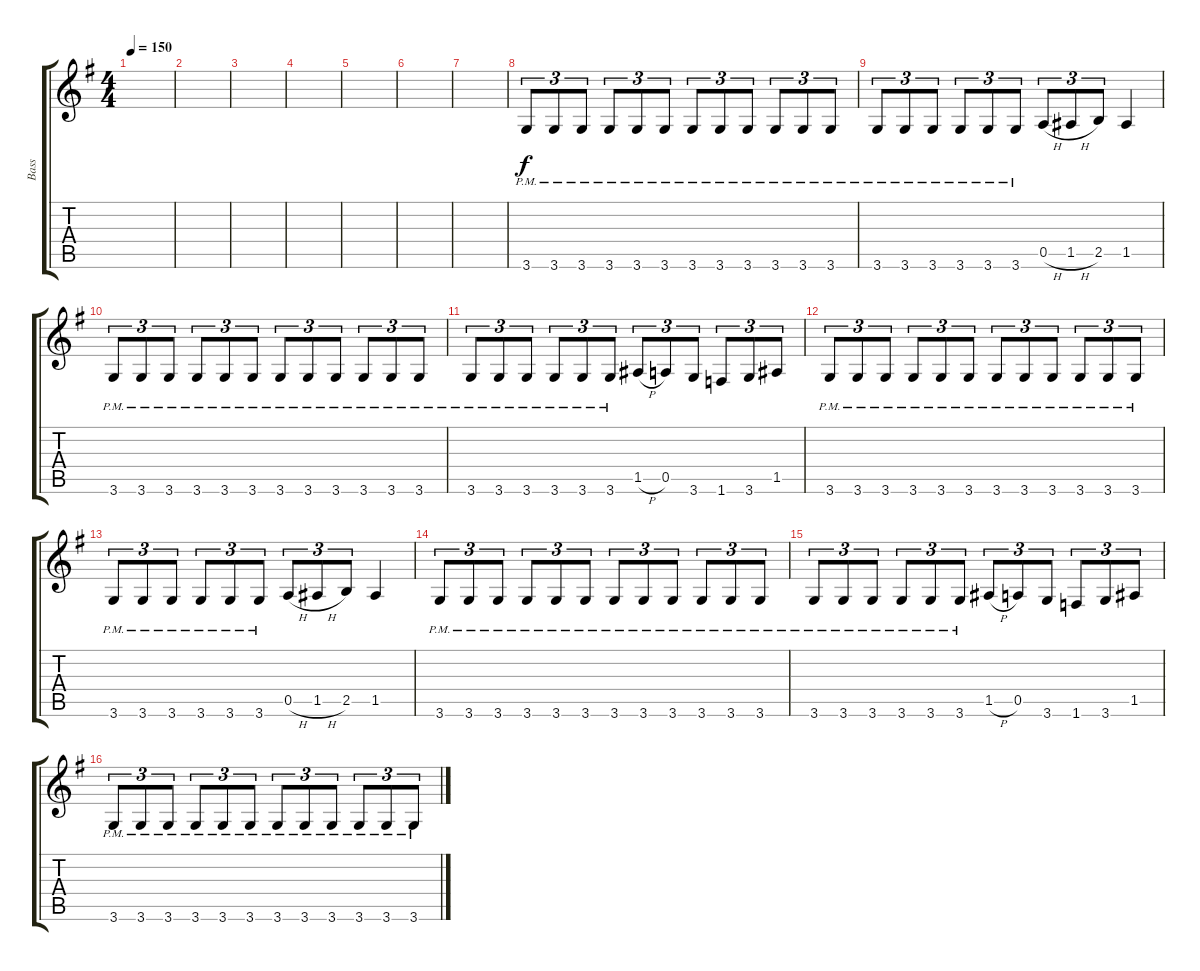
\track ("Bass" "Bass") {instrument electricbassfinger}
\staff {score tabs}
\tuning (E4 B3 G3 D3 A2 E2) {hide}
\ts (4 4)
\tempo 150
\clef g2
\ks g
|
|
|
|
|
|
|
3.6{pm}.8{tu (3 2)} 3.6{pm}.8{tu (3 2)} 3.6{pm}.8{tu (3 2)} 3.6{pm}.8{tu (3 2)} 3.6{pm}.8{tu (3 2)} 3.6{pm}.8{tu (3 2)} 3.6{pm}.8{tu (3 2)} 3.6{pm}.8{tu (3 2)} 3.6{pm}.8{tu (3 2)} 3.6{pm}.8{tu (3 2)} 3.6{pm}.8{tu (3 2)} 3.6{pm}.8{tu (3 2)} |
3.6{pm}.8{tu (3 2)} 3.6{pm}.8{tu (3 2)} 3.6{pm}.8{tu (3 2)} 3.6{pm}.8{tu (3 2)} 3.6{pm}.8{tu (3 2)} 3.6{pm}.8{tu (3 2)} 0.5{h}.8{tu (3 2)} 1.5{h}.8{tu (3 2)} 2.5.8{tu (3 2)} 1.5.4 |
3.6{pm}.8{tu (3 2)} 3.6{pm}.8{tu (3 2)} 3.6{pm}.8{tu (3 2)} 3.6{pm}.8{tu (3 2)} 3.6{pm}.8{tu (3 2)} 3.6{pm}.8{tu (3 2)} 3.6{pm}.8{tu (3 2)} 3.6{pm}.8{tu (3 2)} 3.6{pm}.8{tu (3 2)} 3.6{pm}.8{tu (3 2)} 3.6{pm}.8{tu (3 2)} 3.6{pm}.8{tu (3 2)} |
3.6{pm}.8{tu (3 2)} 3.6{pm}.8{tu (3 2)} 3.6{pm}.8{tu (3 2)} 3.6{pm}.8{tu (3 2)} 3.6{pm}.8{tu (3 2)} 3.6{pm}.8{tu (3 2)} 1.5{h}.8{tu (3 2)} 0.5.8{tu (3 2)} 3.6.8{tu (3 2)} 1.6.8{tu (3 2)} 3.6.8{tu (3 2)} 1.5.8{tu (3 2)} |
3.6{pm}.8{tu (3 2)} 3.6{pm}.8{tu (3 2)} 3.6{pm}.8{tu (3 2)} 3.6{pm}.8{tu (3 2)} 3.6{pm}.8{tu (3 2)} 3.6{pm}.8{tu (3 2)} 3.6{pm}.8{tu (3 2)} 3.6{pm}.8{tu (3 2)} 3.6{pm}.8{tu (3 2)} 3.6{pm}.8{tu (3 2)} 3.6{pm}.8{tu (3 2)} 3.6{pm}.8{tu (3 2)} |
3.6{pm}.8{tu (3 2)} 3.6{pm}.8{tu (3 2)} 3.6{pm}.8{tu (3 2)} 3.6{pm}.8{tu (3 2)} 3.6{pm}.8{tu (3 2)} 3.6{pm}.8{tu (3 2)} 0.5{h}.8{tu (3 2)} 1.5{h}.8{tu (3 2)} 2.5.8{tu (3 2)} 1.5.4 |
3.6{pm}.8{tu (3 2)} 3.6{pm}.8{tu (3 2)} 3.6{pm}.8{tu (3 2)} 3.6{pm}.8{tu (3 2)} 3.6{pm}.8{tu (3 2)} 3.6{pm}.8{tu (3 2)} 3.6{pm}.8{tu (3 2)} 3.6{pm}.8{tu (3 2)} 3.6{pm}.8{tu (3 2)} 3.6{pm}.8{tu (3 2)} 3.6{pm}.8{tu (3 2)} 3.6{pm}.8{tu (3 2)} |
3.6{pm}.8{tu (3 2)} 3.6{pm}.8{tu (3 2)} 3.6{pm}.8{tu (3 2)} 3.6{pm}.8{tu (3 2)} 3.6{pm}.8{tu (3 2)} 3.6{pm}.8{tu (3 2)} 1.5{h}.8{tu (3 2)} 0.5.8{tu (3 2)} 3.6.8{tu (3 2)} 1.6.8{tu (3 2)} 3.6.8{tu (3 2)} 1.5.8{tu (3 2)} |
3.6{pm}.8{tu (3 2)} 3.6{pm}.8{tu (3 2)} 3.6{pm}.8{tu (3 2)} 3.6{pm}.8{tu (3 2)} 3.6{pm}.8{tu (3 2)} 3.6{pm}.8{tu (3 2)} 3.6{pm}.8{tu (3 2)} 3.6{pm}.8{tu (3 2)} 3.6{pm}.8{tu (3 2)} 3.6{pm}.8{tu (3 2)} 3.6{pm}.8{tu (3 2)} 3.6{pm}.8{tu (3 2)}
